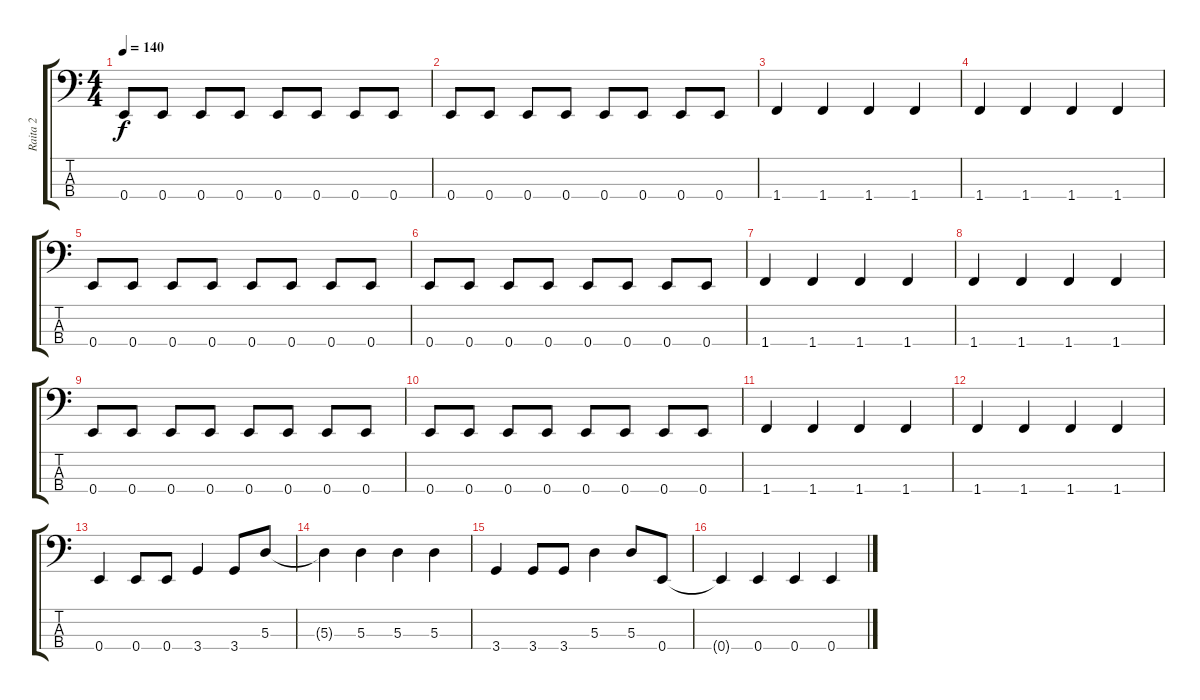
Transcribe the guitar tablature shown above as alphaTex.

\track ("Raita 2" "Raita 2") {instrument electricbassfinger}
\staff {score tabs}
\tuning (G2 D2 A1 E1) {hide}
\ts (4 4)
\tempo 140
\clef f4
\ks c
0.4.8{dy f} 0.4.8 0.4.8 0.4.8 0.4.8 0.4.8 0.4.8 0.4.8 |
0.4.8 0.4.8 0.4.8 0.4.8 0.4.8 0.4.8 0.4.8 0.4.8 |
1.4.4 1.4.4 1.4.4 1.4.4 |
1.4.4 1.4.4 1.4.4 1.4.4 |
0.4.8 0.4.8 0.4.8 0.4.8 0.4.8 0.4.8 0.4.8 0.4.8 |
0.4.8 0.4.8 0.4.8 0.4.8 0.4.8 0.4.8 0.4.8 0.4.8 |
1.4.4 1.4.4 1.4.4 1.4.4 |
1.4.4 1.4.4 1.4.4 1.4.4 |
0.4.8 0.4.8 0.4.8 0.4.8 0.4.8 0.4.8 0.4.8 0.4.8 |
0.4.8 0.4.8 0.4.8 0.4.8 0.4.8 0.4.8 0.4.8 0.4.8 |
1.4.4 1.4.4 1.4.4 1.4.4 |
1.4.4 1.4.4 1.4.4 1.4.4 |
0.4.4 0.4.8 0.4.8 3.4.4 3.4.8 5.3.8 |
5.3{t}.4 5.3.4 5.3.4 5.3.4 |
3.4.4 3.4.8 3.4.8 5.3.4 5.3.8 0.4.8 |
0.4{t}.4 0.4.4 0.4.4 0.4.4
